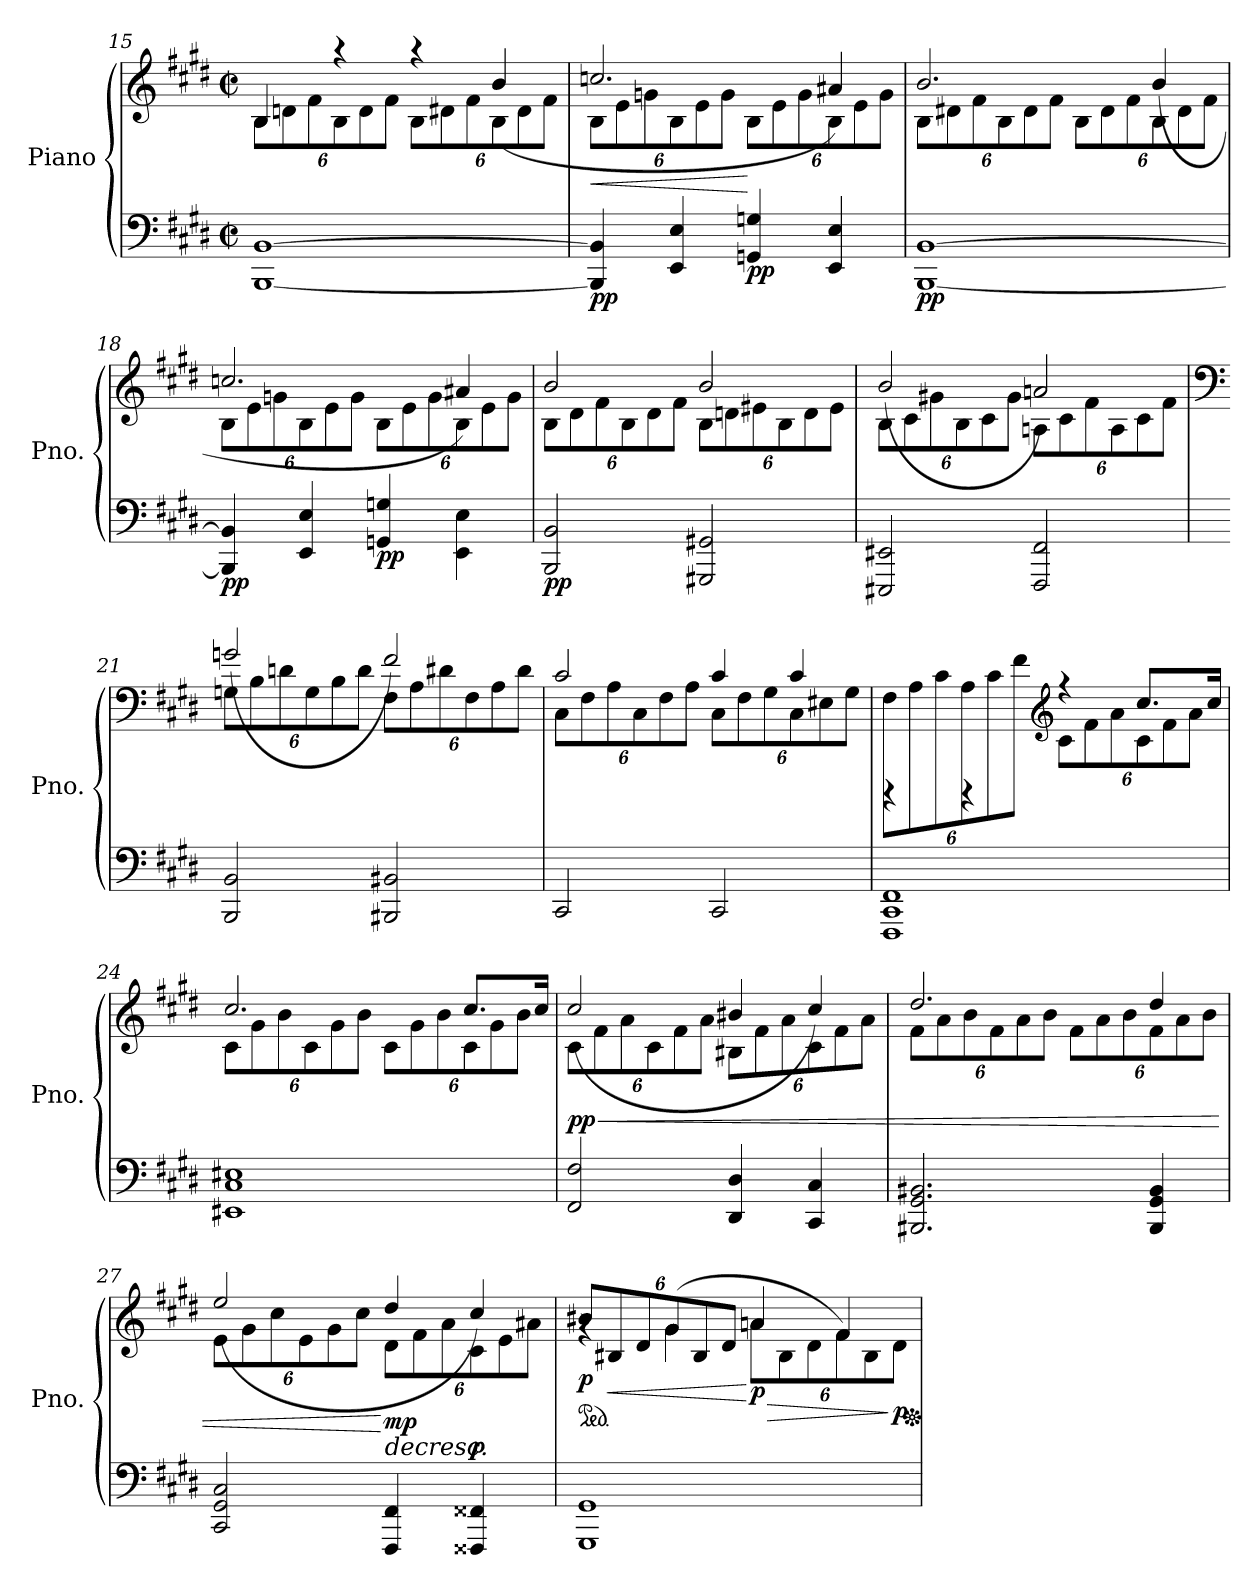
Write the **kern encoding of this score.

**kern	**kern	**dynam
*part1	*part1	*part1
*staff2	*staff1	*staff1/2
*I"Piano	*	*
*I'Pno.	*	*
!!LO:LB:g=z
*clefF4	*clefG2	*
*k[f#c#g#d#]	*k[f#c#g#d#]	*
*M2/2	*M2/2	*
*met(c|)	*met(c|)	*
*	*Xbrackettup	*
=15	=15	=15
*	*^	*
[1BBB [1BB	12B\L	4B/	.
.	12dn\	.	.
.	12f#\	.	.
.	12B\	4raa	.
.	12d\	.	.
.	12f#\J	.	.
.	12B\L	4raa	.
.	12d#X\	.	.
.	12f#\	.	.
.	12B\	(4b/	.
.	12d#\	.	.
.	12f#\J	.	.
=16	=16	=16	=16
!	!	!	!LO:HP:b
!	!	!	!LO:DY:n=1:b=2
4BBB/] 4BB/]	12B\L	2.ccn/	< pp
.	12e\	.	.
.	12gn\	.	.
4EE/ 4E/	12B\	.	.
.	12e\	.	.
.	12g\J	.	.
!	!	!	!LO:DY:n=2:b=2
4GGn/ 4Gn/	12B\L	.	[ pp
.	12e\	.	.
.	12g\	.	.
4EE/ 4E/	12B\	4a#X/)	.
.	12e\	.	.
.	12g\J	.	.
=17	=17	=17	=17
!	!	!	!LO:DY:b=2
[1BBB [1BB	12B\L	2.b/	pp
.	12d#X\	.	.
.	12f#\	.	.
.	12B\	.	.
.	12d#\	.	.
.	12f#\J	.	.
.	12B\L	.	.
.	12d#\	.	.
.	12f#\	.	.
.	12B\	(4b/	.
.	12d#\	.	.
.	12f#\J	.	.
!!LO:LB:g=z	!!
=18	=18	=18	=18
!	!	!	!LO:DY:b=2
4BBB/] 4BB/]	12B\L	2.ccn/	pp
.	12e\	.	.
.	12gn\	.	.
4EE/ 4E/	12B\	.	.
.	12e\	.	.
.	12g\J	.	.
!	!	!	!LO:DY:b=2
4GGn/ 4Gn/	12B\L	.	pp
.	12e\	.	.
.	12g\	.	.
4EE\ 4E\	12B\	4a#X/)	.
.	12e\	.	.
.	12g\J	.	.
=19	=19	=19	=19
!	!	!	!LO:DY:b=2
2BBB/ 2BB/	12B\L	2b/	pp
.	12d#\	.	.
.	12f#\	.	.
.	12B\	.	.
.	12d#\	.	.
.	12f#\J	.	.
2GGG#X/ 2GG#X/	12B\L	2b/	.
.	12dn\	.	.
.	12e#X\	.	.
.	12B\	.	.
.	12d\	.	.
.	12e#\J	.	.
!!LO:LB:g=z	!!
=20	=20	=20	=20
2EEE#X/ 2EE#X/	12B\L	(2b/	.
.	12c#\	.	.
.	12g#X\	.	.
.	12B\	.	.
.	12c#\	.	.
.	12g#\J	.	.
2FFF#/ 2FF#/	12An\L	2an/)	.
.	12c#\	.	.
.	12f#\	.	.
.	12A\	.	.
.	12c#\	.	.
.	12f#\J	.	.
=21	=21	=21	=21
*	*clefF4	*	*
2BBB/ 2BB/	12Gn\L	(2gn/	.
.	12B\	.	.
.	12dn\	.	.
.	12G\	.	.
.	12B\	.	.
.	12d\J	.	.
2BBB#X/ 2BB#X/	12F#\L	2f#/)	.
.	12A\	.	.
.	12d#X\	.	.
.	12F#\	.	.
.	12A\	.	.
.	12d#\J	.	.
!!LO:LB:g=z	!!
=22	=22	=22	=22
2CC#/	12C#\L	2c#/	.
.	12F#\	.	.
.	12A\	.	.
.	12C#\	.	.
.	12F#\	.	.
.	12A\J	.	.
2CC#/	12C#\L	4c#/	.
.	12F#\	.	.
.	12G#\	.	.
.	12C#\	4c#/	.
.	12E#X\	.	.
.	12G#\J	.	.
=23	=23	=23	=23
1FFF# 1CC# 1FF#	12F#\L	4rBBBB	.
.	12A\	.	.
.	12c#\	.	.
.	12A\	4rBBBB	.
.	12c#\	.	.
.	12f#\J	.	.
*	*clefG2	*	*
.	12c#\L	4rff	.
.	12f#\	.	.
.	12a\	.	.
.	12c#\	8.cc#/L	.
.	12f#\	.	.
.	12a\J	.	.
.	.	16cc#/Jk	.
=24	=24	=24	=24
1EE#X 1C# 1E#X	12c#\L	2.cc#/	.
.	12g#\	.	.
.	12b\	.	.
.	12c#\	.	.
.	12g#\	.	.
.	12b\J	.	.
.	12c#\L	.	.
.	12g#\	.	.
.	12b\	.	.
.	12c#\	8.cc#/L	.
.	12g#\	.	.
.	12b\J	.	.
.	.	16cc#/Jk	.
!!LO:LB:g=z	!!
=25	=25	=25	=25
!	!	!	!LO:HP:b
!	!	!	!LO:DY:n=1:b
2FF#/ 2F#/	12c#\L	(2cc#/	< pp
.	12f#\	.	.
.	12a\	.	.
.	12c#\	.	.
.	12f#\	.	.
.	12a\J	.	.
4DD#/ 4D#/	12B#X\L	4b#X/	.
.	12f#\	.	.
.	12a\	.	.
4CC#/ 4C#/	12c#\	4cc#/)	.
.	12f#\	.	.
.	12a\J	.	.
=26	=26	=26	=26
2.BBB#X/ 2.GG#/ 2.BB#X/	12f#\L	2.dd#/	.
.	12a\	.	.
.	12b\	.	.
.	12f#\	.	.
.	12a\	.	.
.	12b\J	.	.
.	12f#\L	.	.
.	12a\	.	.
.	12b\	.	.
4BBB#/ 4GG#/ 4BB#/	12f#\	4dd#/	.
.	12a\	.	.
.	12b\J	.	.
=27	=27	=27	=27
2CC#/ 2GG#/ 2C#/	12e\L	(2ee/	.
.	12g#\	.	.
.	12cc#\	.	.
.	12e\	.	.
.	12g#\	.	.
.	12cc#\J	.	.
!	!	!	!LO:HP:n=1:b
!	!	!	!LO:DY:n=1:b
4FFF#/ 4FF#/	12d#\L	4dd#/	[ > mp
.	12f#\	.	.
.	12a\	.	.
!	!	!	!LO:DY:n=2:a=2
4FFF##X/ 4FF##X/	12c#\	4cc#/)	p
.	12e\	.	.
.	12a#X\J	.	]
!!LO:PB:g=z	!!
=28	=28	=28	=28
*	*ped	*	*
!	!	!	!LO:DY:b
1GGG# 1GG#	12b#X/L	4rg	p
!	!	!	!LO:HP:b
.	12B#X/	.	<
.	12d#/	.	.
.	(12g#/	4g#\	.
.	12B#/	.	.
.	12d#/J	.	.
!	!	!	!LO:HP:n=1:b
!	!	!	!LO:DY:n=1:b
.	12an\L	4a/	[ > p
.	12B#\	.	.
.	12d#\	.	.
.	12f#\)	4f#/	.
.	12B#\	.	.
!	!	!	!LO:DY:n=2:b
.	12d#\J	.	] p
*	*v	*v	*
*	*Xped	*
=	=	=
*-	*-	*-
